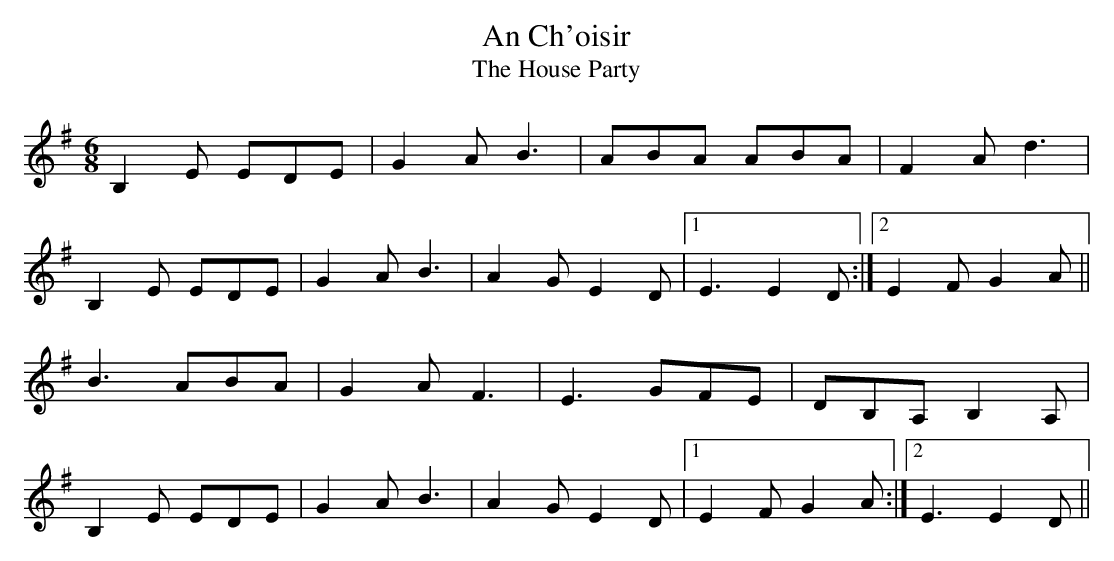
X:1
T:An Ch'oisir
T:House Party, The
M:6/8
K:Em
B,2E EDE|G2A B3|ABA ABA|F2A d3|
B,2E EDE|G2A B3|A2G E2D|1 E3 E2D:|2 E2F G2A||
B3 ABA|G2A F3|E3 GFE|DB,A, B,2A,|
B,2E EDE|G2A B3|A2G E2D|1 E2F G2A:|2 E3 E2D||
